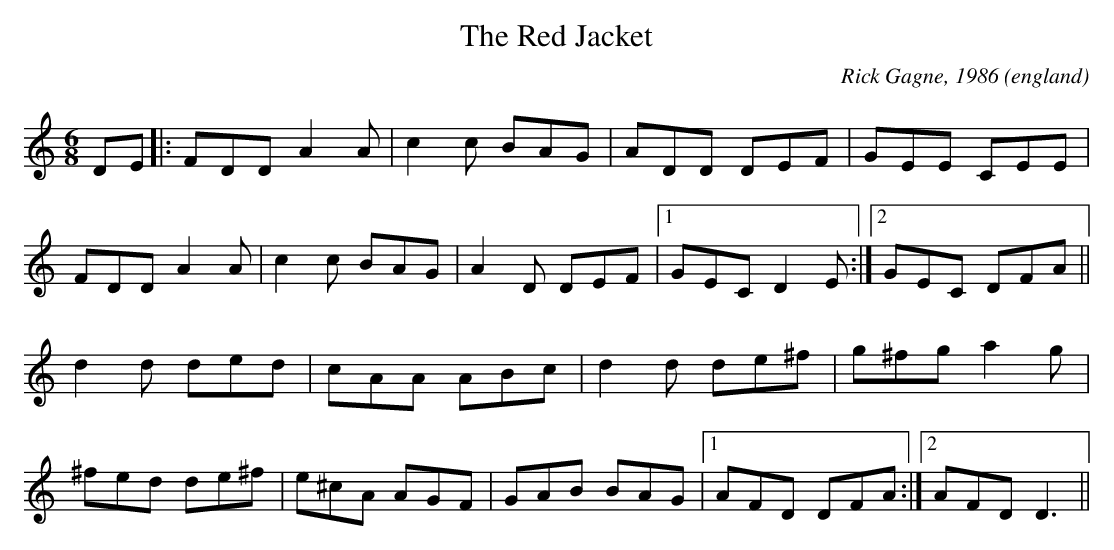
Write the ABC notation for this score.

X:1
T:Red Jacket, The
O:england
C:Rick Gagne, 1986
M:6/8
L:1/8
K:Ddor
DE |: FDD A2A | c2 c BAG | ADD DEF | GEE CEE |
FDD A2A | c2 c BAG | A2D DEF |1 GEC D2E :|2 GEC DFA ||
d2d ded | cAA ABc | d2d de^f | g^fg a2g |
^fed de^f | e^cA AGF | GAB BAG |1 AFD DFA :|2 AFD D3 ||
